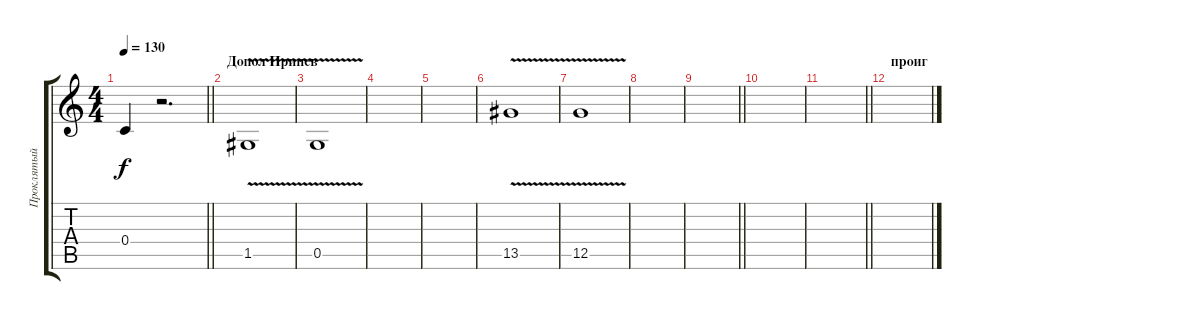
\track ("Проклятый" "Проклятый") {instrument contrabass}
\staff {score tabs}
\tuning (D4 A3 F3 C3 G2 C2) {hide}
\ts (4 4)
\tempo 130
\clef g2
\barLineRight lightlight
\ks c
0.4.4{dy f} r.2{d} |
\section ("" "Допол Припев")
1.5{v}.1 |
0.5{v}.1 |
|
|
13.5{v}.1 |
12.5{v}.1 |
|
\barLineRight lightlight
|
|
\barLineRight lightlight
|
\section ("" "проиг")
